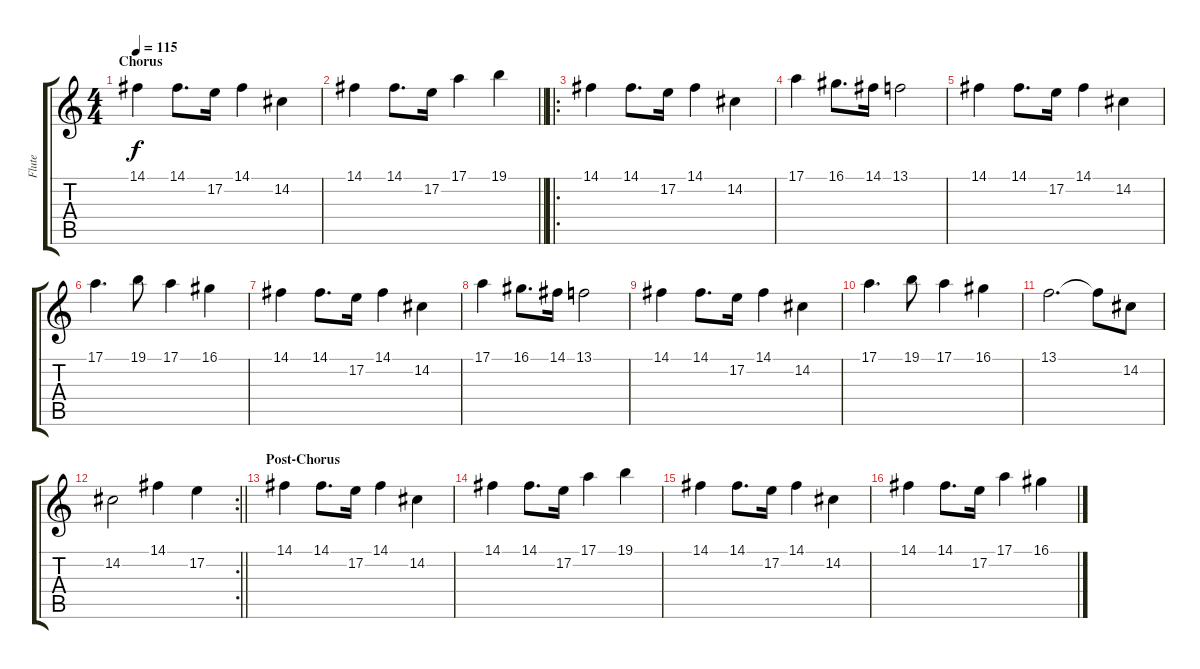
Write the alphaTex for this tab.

\track ("Flute" "Flute") {instrument panflute}
\staff {score tabs}
\tuning (E4 B3 G3 D3 A2 E2) {hide}
\ts (4 4)
\section ("" "Chorus")
\tempo 115
\clef g2
\ks c
14.1.4{dy f} 14.1.8{d} 17.2.16 14.1.4 14.2.4 |
\barLineRight lightlight
14.1.4 14.1.8{d} 17.2.16 17.1.4 19.1.4 |
\ro
14.1.4 14.1.8{d} 17.2.16 14.1.4 14.2.4 |
17.1.4 16.1.8{d} 14.1.16 13.1.2 |
14.1.4 14.1.8{d} 17.2.16 14.1.4 14.2.4 |
17.1.4{d} 19.1.8 17.1.4 16.1.4 |
14.1.4 14.1.8{d} 17.2.16 14.1.4 14.2.4 |
17.1.4 16.1.8{d} 14.1.16 13.1.2 |
14.1.4 14.1.8{d} 17.2.16 14.1.4 14.2.4 |
17.1.4{d} 19.1.8 17.1.4 16.1.4 |
13.1.2{d} 13.1{t}.8 14.2.8 |
\rc 2
\barLineRight lightlight
14.2.2 14.1.4 17.2.4 |
\section ("" "Post-Chorus")
14.1.4 14.1.8{d} 17.2.16 14.1.4 14.2.4 |
14.1.4 14.1.8{d} 17.2.16 17.1.4 19.1.4 |
14.1.4 14.1.8{d} 17.2.16 14.1.4 14.2.4 |
14.1.4 14.1.8{d} 17.2.16 17.1.4 16.1.4
